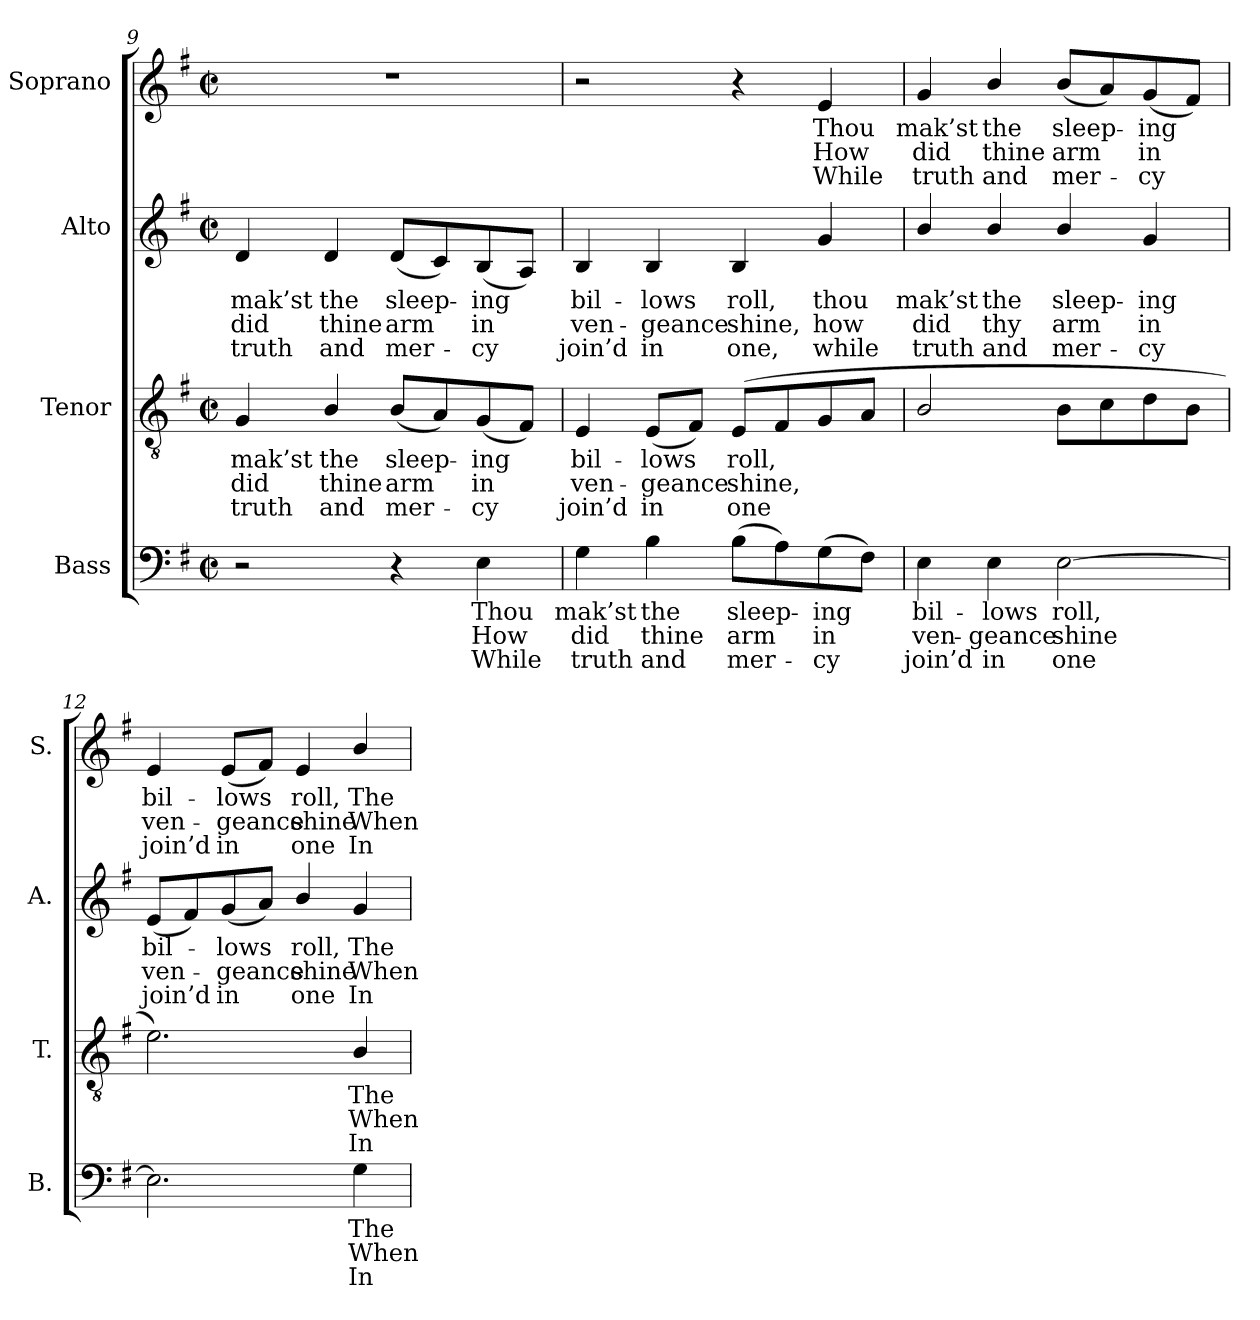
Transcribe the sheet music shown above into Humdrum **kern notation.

**kern	**text	**text	**text	**kern	**text	**text	**text	**kern	**text	**text	**text	**kern	**text	**text	**text
*part4	*part4	*part4	*part4	*part3	*part3	*part3	*part3	*part2	*part2	*part2	*part2	*part1	*part1	*part1	*part1
*staff4	*staff4	*staff4	*staff4	*staff3	*staff3	*staff3	*staff3	*staff2	*staff2	*staff2	*staff2	*staff1	*staff1	*staff1	*staff1
*I"Bass	*	*	*	*I"Tenor	*	*	*	*I"Alto	*	*	*	*I"Soprano	*	*	*
*I'B.	*	*	*	*I'T.	*	*	*	*I'A.	*	*	*	*I'S.	*	*	*
*clefF4	*	*	*	*clefGv2	*	*	*	*clefG2	*	*	*	*clefG2	*	*	*
*	*	*	*	*ITrd7c12	*	*	*	*	*	*	*	*	*	*	*
*k[f#]	*	*	*	*k[f#]	*	*	*	*k[f#]	*	*	*	*k[f#]	*	*	*
*e:	*	*	*	*e:	*	*	*	*e:	*	*	*	*e:	*	*	*
*M2/2	*	*	*	*M2/2	*	*	*	*M2/2	*	*	*	*M2/2	*	*	*
*met(c|)	*	*	*	*met(c|)	*	*	*	*met(c|)	*	*	*	*met(c|)	*	*	*
=9	=9	=9	=9	=9	=9	=9	=9	=9	=9	=9	=9	=9	=9	=9	=9
!	!	!	!	!	!LO:LY:b:color=#000000	!LO:LY:b:color=#000000	!LO:LY:b:color=#000000	!	!	!	!	!	!	!	!
!	!	!	!	!	!	!	!	!	!LO:LY:b:color=#000000	!LO:LY:b:color=#000000	!LO:LY:b:color=#000000	!	!	!	!
2r	.	.	.	4GGi/	mak’st	did	truth	4di/	mak’st	did	truth	1r	.	.	.
!	!	!	!	!	!LO:LY:b:color=#000000	!LO:LY:b:color=#000000	!LO:LY:b:color=#000000	!	!	!	!	!	!	!	!
!	!	!	!	!	!	!	!	!	!LO:LY:b:color=#000000	!LO:LY:b:color=#000000	!LO:LY:b:color=#000000	!	!	!	!
.	.	.	.	4BBi/	the	thine	and	4di/	the	thine	and	.	.	.	.
!	!	!	!	!	!LO:LY:b:color=#000000	!LO:LY:b:color=#000000	!LO:LY:b:color=#000000	!	!	!	!	!	!	!	!
!	!	!	!	!	!	!	!	!	!LO:LY:b:color=#000000	!LO:LY:b:color=#000000	!LO:LY:b:color=#000000	!	!	!	!
4r	.	.	.	(8BBi/L	sleep-	arm	mer-	(8di/L	sleep-	arm	mer-	.	.	.	.
.	.	.	.	8AAi/)	.	.	.	8ci/)	.	.	.	.	.	.	.
!	!LO:LY:b:color=#000000	!LO:LY:b:color=#000000	!LO:LY:b:color=#000000	!	!	!	!	!	!	!	!	!	!	!	!
!	!	!	!	!	!LO:LY:b:color=#000000	!LO:LY:b:color=#000000	!LO:LY:b:color=#000000	!	!	!	!	!	!	!	!
!	!	!	!	!	!	!	!	!	!LO:LY:b:color=#000000	!LO:LY:b:color=#000000	!LO:LY:b:color=#000000	!	!	!	!
4Ei\	Thou	How	While	(8GGi/	-ing	in	-cy	(8Bi/	-ing	in	-cy	.	.	.	.
.	.	.	.	8FF#i/J)	.	.	.	8Ai/J)	.	.	.	.	.	.	.
=10	=10	=10	=10	=10	=10	=10	=10	=10	=10	=10	=10	=10	=10	=10	=10
!	!LO:LY:b:color=#000000	!LO:LY:b:color=#000000	!LO:LY:b:color=#000000	!	!	!	!	!	!	!	!	!	!	!	!
!	!	!	!	!	!LO:LY:b:color=#000000	!LO:LY:b:color=#000000	!LO:LY:b:color=#000000	!	!	!	!	!	!	!	!
!	!	!	!	!	!	!	!	!	!LO:LY:b:color=#000000	!LO:LY:b:color=#000000	!LO:LY:b:color=#000000	!	!	!	!
4Gi\	mak’st	did	truth	4EEi/	bil-	ven-	join’d	4Bi/	bil-	ven-	join’d	2r	.	.	.
!	!LO:LY:b:color=#000000	!LO:LY:b:color=#000000	!LO:LY:b:color=#000000	!	!	!	!	!	!	!	!	!	!	!	!
!	!	!	!	!	!LO:LY:b:color=#000000	!LO:LY:b:color=#000000	!LO:LY:b:color=#000000	!	!	!	!	!	!	!	!
!	!	!	!	!	!	!	!	!	!LO:LY:b:color=#000000	!LO:LY:b:color=#000000	!LO:LY:b:color=#000000	!	!	!	!
4Bi\	the	thine	and	(8EEi/L	-lows	-geance	in	4Bi/	-lows	-geance	in	.	.	.	.
.	.	.	.	8FF#i/J)	.	.	.	.	.	.	.	.	.	.	.
!	!LO:LY:b:color=#000000	!LO:LY:b:color=#000000	!LO:LY:b:color=#000000	!	!	!	!	!	!	!	!	!	!	!	!
!	!	!	!	!	!LO:LY:b:color=#000000	!LO:LY:b:color=#000000	!LO:LY:b:color=#000000	!	!	!	!	!	!	!	!
!	!	!	!	!	!	!	!	!	!LO:LY:b:color=#000000	!LO:LY:b:color=#000000	!LO:LY:b:color=#000000	!	!	!	!
(8Bi\L	sleep-	arm	mer-	(8EEi/L	roll,	shine,	one	4Bi/	roll,	shine,	one,	4r	.	.	.
8Ai\)	.	.	.	8FF#i/	.	.	.	.	.	.	.	.	.	.	.
!	!LO:LY:b:color=#000000	!LO:LY:b:color=#000000	!LO:LY:b:color=#000000	!	!	!	!	!	!	!	!	!	!	!	!
!	!	!	!	!	!	!	!	!	!LO:LY:b:color=#000000	!LO:LY:b:color=#000000	!LO:LY:b:color=#000000	!	!	!	!
!	!	!	!	!	!	!	!	!	!	!	!	!	!LO:LY:b:color=#000000	!LO:LY:b:color=#000000	!LO:LY:b:color=#000000
(8Gi\	-ing	in	-cy	8GGi/	.	.	.	4gi/	thou	how	while	4ei/	Thou	How	While
8F#i\J)	.	.	.	8AAi/J	.	.	.	.	.	.	.	.	.	.	.
=11	=11	=11	=11	=11	=11	=11	=11	=11	=11	=11	=11	=11	=11	=11	=11
!	!LO:LY:b:color=#000000	!LO:LY:b:color=#000000	!LO:LY:b:color=#000000	!	!	!	!	!	!	!	!	!	!	!	!
!	!	!	!	!	!	!	!	!	!LO:LY:b:color=#000000	!LO:LY:b:color=#000000	!LO:LY:b:color=#000000	!	!	!	!
!	!	!	!	!	!	!	!	!	!	!	!	!	!LO:LY:b:color=#000000	!LO:LY:b:color=#000000	!LO:LY:b:color=#000000
4Ei\	bil-	ven-	join’d	2BBi/	.	.	.	4bi/	mak’st	did	truth	4gi/	mak’st	did	truth
!	!LO:LY:b:color=#000000	!LO:LY:b:color=#000000	!LO:LY:b:color=#000000	!	!	!	!	!	!	!	!	!	!	!	!
!	!	!	!	!	!	!	!	!	!LO:LY:b:color=#000000	!LO:LY:b:color=#000000	!LO:LY:b:color=#000000	!	!	!	!
!	!	!	!	!	!	!	!	!	!	!	!	!	!LO:LY:b:color=#000000	!LO:LY:b:color=#000000	!LO:LY:b:color=#000000
4Ei\	-lows	-geance	in	.	.	.	.	4bi/	the	thy	and	4bi/	the	thine	and
!	!LO:LY:b:color=#000000	!LO:LY:b:color=#000000	!LO:LY:b:color=#000000	!	!	!	!	!	!	!	!	!	!	!	!
!	!	!	!	!	!	!	!	!	!LO:LY:b:color=#000000	!LO:LY:b:color=#000000	!LO:LY:b:color=#000000	!	!	!	!
!	!	!	!	!	!	!	!	!	!	!	!	!	!LO:LY:b:color=#000000	!LO:LY:b:color=#000000	!LO:LY:b:color=#000000
[2Ei\	roll,	shine	one	8BBi\L	.	.	.	4bi/	sleep-	arm	mer-	(8bi/L	sleep-	arm	mer-
.	.	.	.	8Ci\	.	.	.	.	.	.	.	8ai/)	.	.	.
!	!	!	!	!	!	!	!	!	!LO:LY:b:color=#000000	!LO:LY:b:color=#000000	!LO:LY:b:color=#000000	!	!	!	!
!	!	!	!	!	!	!	!	!	!	!	!	!	!LO:LY:b:color=#000000	!LO:LY:b:color=#000000	!LO:LY:b:color=#000000
.	.	.	.	8Di\	.	.	.	4gi/	-ing	in	-cy	(8gi/	-ing	in	-cy
.	.	.	.	8BBi\J	.	.	.	.	.	.	.	8f#i/J)	.	.	.
=12	=12	=12	=12	=12	=12	=12	=12	=12	=12	=12	=12	=12	=12	=12	=12
!	!	!	!	!	!	!	!	!	!LO:LY:b:color=#000000	!LO:LY:b:color=#000000	!LO:LY:b:color=#000000	!	!	!	!
!	!	!	!	!	!	!	!	!	!	!	!	!	!LO:LY:b:color=#000000	!LO:LY:b:color=#000000	!LO:LY:b:color=#000000
2.Ei\]	.	.	.	2.Ei\)	.	.	.	(8ei/L	bil-	ven-	join’d	4ei/	bil-	ven-	join’d
.	.	.	.	.	.	.	.	8f#i/)	.	.	.	.	.	.	.
!	!	!	!	!	!	!	!	!	!LO:LY:b:color=#000000	!LO:LY:b:color=#000000	!LO:LY:b:color=#000000	!	!	!	!
!	!	!	!	!	!	!	!	!	!	!	!	!	!LO:LY:b:color=#000000	!LO:LY:b:color=#000000	!LO:LY:b:color=#000000
.	.	.	.	.	.	.	.	(8gi/	-lows	-geance	in	(8ei/L	-lows	-geance	in
.	.	.	.	.	.	.	.	8ai/J)	.	.	.	8f#i/J)	.	.	.
!	!	!	!	!	!	!	!	!	!LO:LY:b:color=#000000	!LO:LY:b:color=#000000	!LO:LY:b:color=#000000	!	!	!	!
!	!	!	!	!	!	!	!	!	!	!	!	!	!LO:LY:b:color=#000000	!LO:LY:b:color=#000000	!LO:LY:b:color=#000000
.	.	.	.	.	.	.	.	4bi/	roll,	shine	one	4ei/	roll,	shine	one
!	!LO:LY:b:color=#000000	!LO:LY:b:color=#000000	!LO:LY:b:color=#000000	!	!	!	!	!	!	!	!	!	!	!	!
!	!	!	!	!	!LO:LY:b:color=#000000	!LO:LY:b:color=#000000	!LO:LY:b:color=#000000	!	!	!	!	!	!	!	!
!	!	!	!	!	!	!	!	!	!LO:LY:b:color=#000000	!LO:LY:b:color=#000000	!LO:LY:b:color=#000000	!	!	!	!
!	!	!	!	!	!	!	!	!	!	!	!	!	!LO:LY:b:color=#000000	!LO:LY:b:color=#000000	!LO:LY:b:color=#000000
4Gi\	The	When	In-	4BBi/	The	When	In-	4gi/	The	When	In-	4bi/	The	When	In-
=	=	=	=	=	=	=	=	=	=	=	=	=	=	=	=
*-	*-	*-	*-	*-	*-	*-	*-	*-	*-	*-	*-	*-	*-	*-	*-
